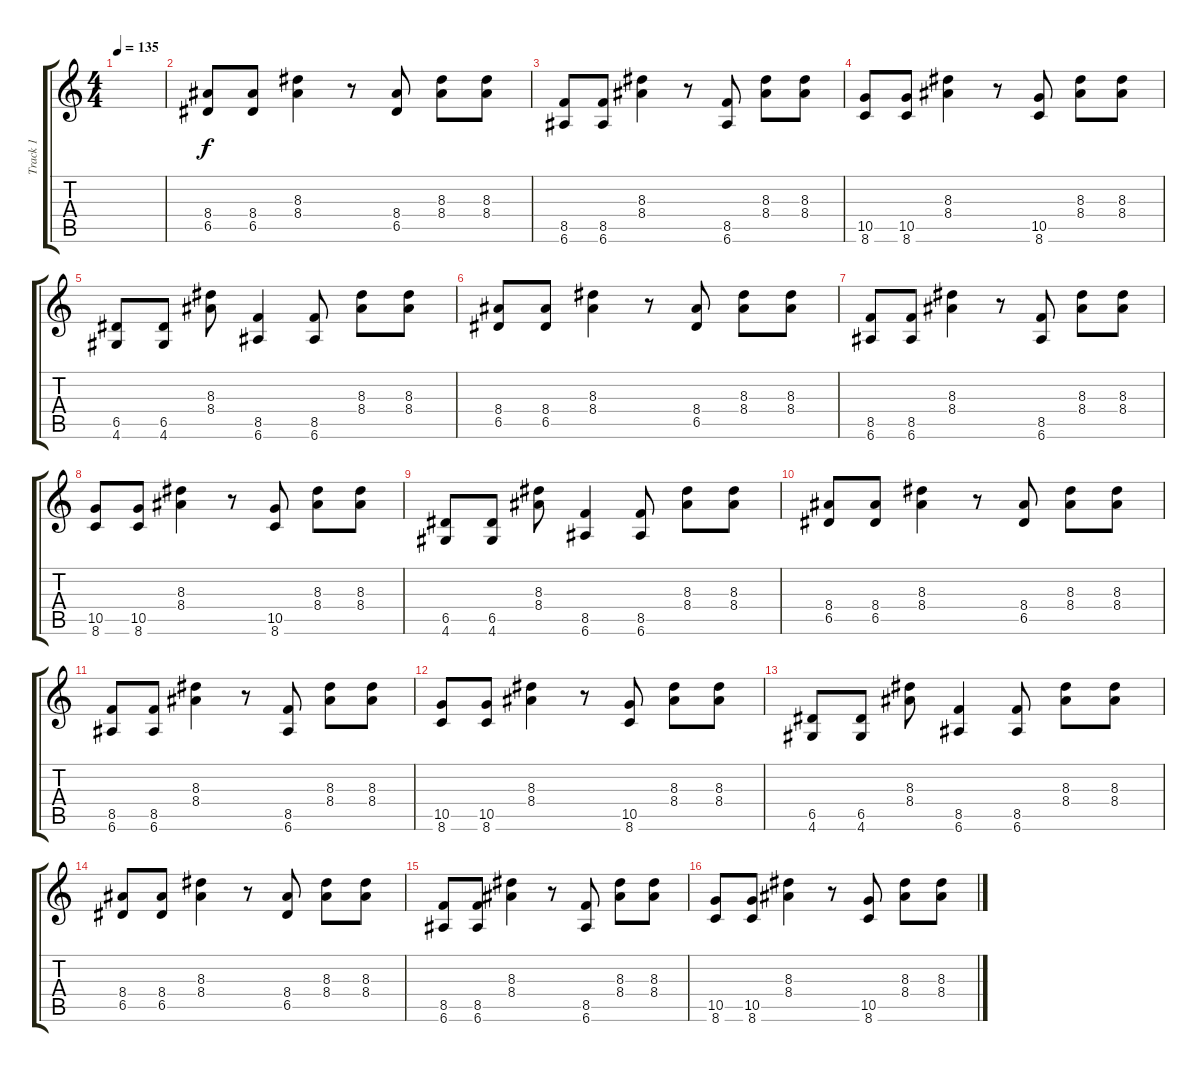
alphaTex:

\track ("Track 1" "Track 1") {instrument distortionguitar}
\staff {score tabs}
\tuning (E4 B3 G3 D3 A2 E2) {hide}
\ts (4 4)
\tempo 135
\clef g2
\ks c
|
(8.4 6.5).8 (8.4 6.5).8 (8.3 8.4).4 r.8 (8.4 6.5).8 (8.3 8.4).8 (8.3 8.4).8 |
(8.5 6.6).8 (8.5 6.6).8 (8.3 8.4).4 r.8 (8.5 6.6).8 (8.3 8.4).8 (8.3 8.4).8 |
(10.5 8.6).8 (10.5 8.6).8 (8.3 8.4).4 r.8 (10.5 8.6).8 (8.3 8.4).8 (8.3 8.4).8 |
(6.5 4.6).8 (6.5 4.6).8 (8.3 8.4).8 (8.5 6.6).4 (8.5 6.6).8 (8.3 8.4).8 (8.3 8.4).8 |
(8.4 6.5).8 (8.4 6.5).8 (8.3 8.4).4 r.8 (8.4 6.5).8 (8.3 8.4).8 (8.3 8.4).8 |
(8.5 6.6).8 (8.5 6.6).8 (8.3 8.4).4 r.8 (8.5 6.6).8 (8.3 8.4).8 (8.3 8.4).8 |
(10.5 8.6).8 (10.5 8.6).8 (8.3 8.4).4 r.8 (10.5 8.6).8 (8.3 8.4).8 (8.3 8.4).8 |
(6.5 4.6).8 (6.5 4.6).8 (8.3 8.4).8 (8.5 6.6).4 (8.5 6.6).8 (8.3 8.4).8 (8.3 8.4).8 |
(8.4 6.5).8 (8.4 6.5).8 (8.3 8.4).4 r.8 (8.4 6.5).8 (8.3 8.4).8 (8.3 8.4).8 |
(8.5 6.6).8 (8.5 6.6).8 (8.3 8.4).4 r.8 (8.5 6.6).8 (8.3 8.4).8 (8.3 8.4).8 |
(10.5 8.6).8 (10.5 8.6).8 (8.3 8.4).4 r.8 (10.5 8.6).8 (8.3 8.4).8 (8.3 8.4).8 |
(6.5 4.6).8 (6.5 4.6).8 (8.3 8.4).8 (8.5 6.6).4 (8.5 6.6).8 (8.3 8.4).8 (8.3 8.4).8 |
(8.4 6.5).8 (8.4 6.5).8 (8.3 8.4).4 r.8 (8.4 6.5).8 (8.3 8.4).8 (8.3 8.4).8 |
(8.5 6.6).8 (8.5 6.6).8 (8.3 8.4).4 r.8 (8.5 6.6).8 (8.3 8.4).8 (8.3 8.4).8 |
(10.5 8.6).8 (10.5 8.6).8 (8.3 8.4).4 r.8 (10.5 8.6).8 (8.3 8.4).8 (8.3 8.4).8
